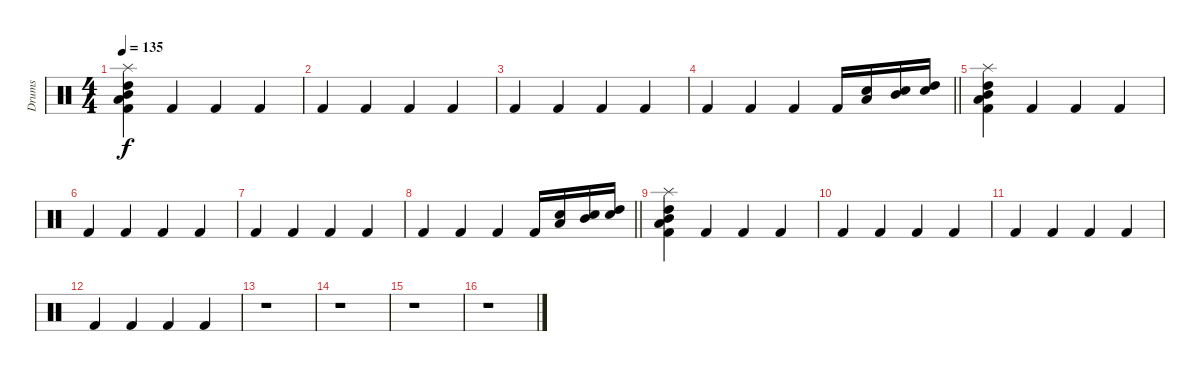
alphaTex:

\track ("Drums" "Drums") {instrument percussion}
\staff {score}
\articulation defaults
\ts (4 4)
\tempo 135
\clef neutral
\ks c
("Splash (hit)" "High Tom (hit)" "Mid Tom (hit)" "Low Tom (hit)" "Kick (hit) 2").4{dy f} "Kick (hit) 2".4 "Kick (hit) 2".4 "Kick (hit) 2".4 |
"Kick (hit) 2".4 "Kick (hit) 2".4 "Kick (hit) 2".4 "Kick (hit) 2".4 |
"Kick (hit) 2".4 "Kick (hit) 2".4 "Kick (hit) 2".4 "Kick (hit) 2".4 |
\barLineRight lightlight "Kick (hit) 2".4 "Kick (hit) 2".4 "Kick (hit) 2".4 "Kick (hit) 2".16
("Snare (hit) 2" "Low Tom (hit)").16 ("Snare (hit) 2" "Mid Tom (hit)").16 ("Snare (hit) 2" "High Tom (hit)").16 |
("Splash (hit)" "High Tom (hit)" "Mid Tom (hit)" "Low Tom (hit)" "Kick (hit) 2").4 "Kick (hit) 2".4 "Kick (hit) 2".4 "Kick (hit) 2".4 |
"Kick (hit) 2".4 "Kick (hit) 2".4 "Kick (hit) 2".4 "Kick (hit) 2".4 |
"Kick (hit) 2".4 "Kick (hit) 2".4 "Kick (hit) 2".4 "Kick (hit) 2".4 |
\barLineRight lightlight "Kick (hit) 2".4 "Kick (hit) 2".4 "Kick (hit) 2".4 "Kick (hit) 2".16
("Snare (hit) 2" "Low Tom (hit)").16 ("Snare (hit) 2" "Mid Tom (hit)").16 ("Snare (hit) 2" "High Tom (hit)").16 |
("Splash (hit)" "High Tom (hit)" "Mid Tom (hit)" "Low Tom (hit)" "Kick (hit) 2").4 "Kick (hit) 2".4 "Kick (hit) 2".4 "Kick (hit) 2".4 |
"Kick (hit) 2".4 "Kick (hit) 2".4 "Kick (hit) 2".4 "Kick (hit) 2".4 |
"Kick (hit) 2".4 "Kick (hit) 2".4 "Kick (hit) 2".4 "Kick (hit) 2".4 |
"Kick (hit) 2".4 "Kick (hit) 2".4 "Kick (hit) 2".4 "Kick (hit) 2".4 |
r.1 |
r.1 |
r.1 |
r.1
